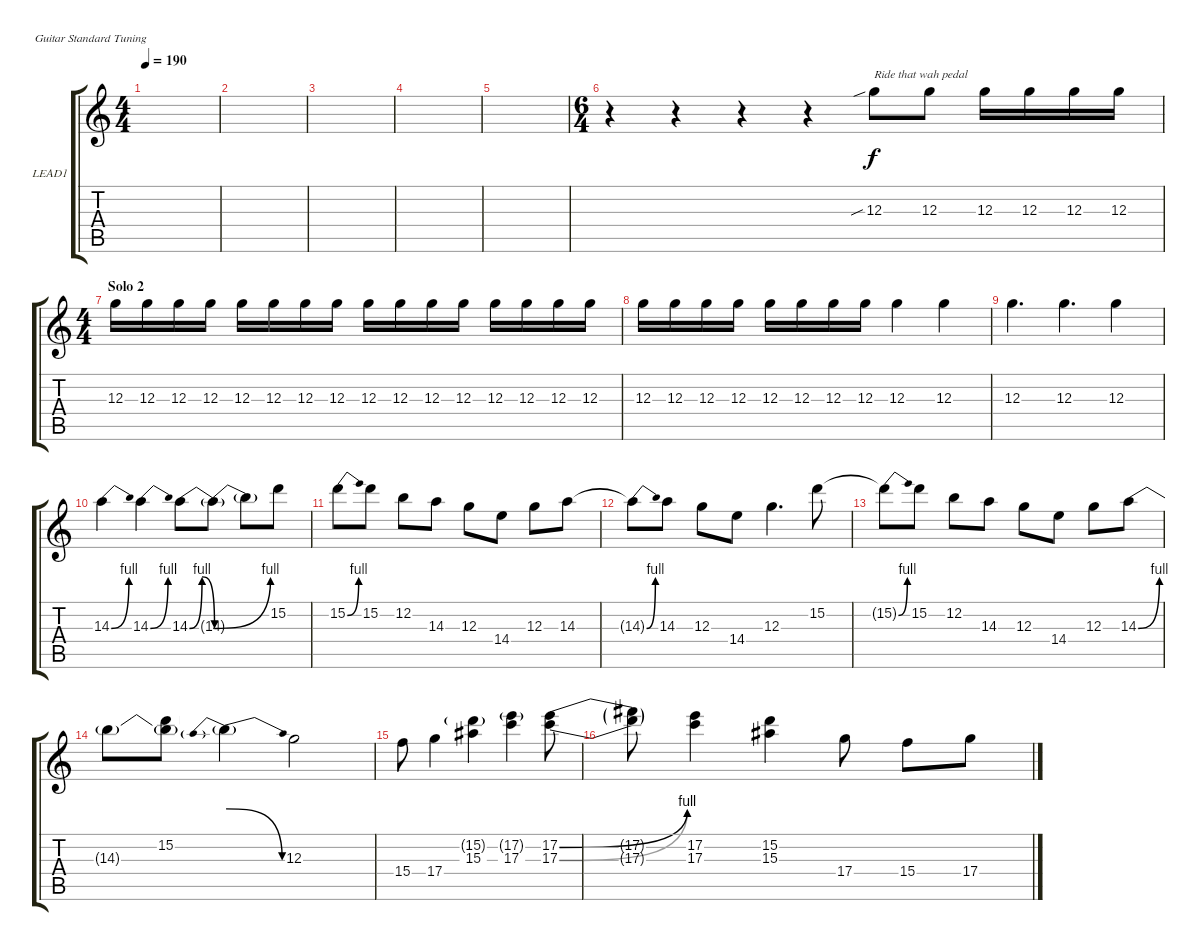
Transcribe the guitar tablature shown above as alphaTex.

\defaultSystemsLayout 4
\bracketExtendMode groupsimilarinstruments
\firstSystemTrackNameOrientation horizontal
\otherSystemsTrackNameOrientation horizontal
\track ("Lead Guitar 1" "LEAD1") {instrument overdrivenguitar}
\staff {score tabs}
\tuning (E4 B3 G3 D3 A2 E2)
\ts (4 4)
\tempo 190
\clef g2
\ks c
|
|
|
|
|
\ts (6 4)
r.4 r.4 r.4 r.4 12.3{sib}.8{txt "Ride that wah pedal"} 12.3.8 12.3.16 12.3.16 12.3.16 12.3.16 |
\ts (4 4)
\section ("" "Solo 2")
12.3.16 12.3.16 12.3.16 12.3.16 12.3.16 12.3.16 12.3.16 12.3.16 12.3.16 12.3.16 12.3.16 12.3.16 12.3.16 12.3.16 12.3.16 12.3.16 |
12.3.16 12.3.16 12.3.16 12.3.16 12.3.16 12.3.16 12.3.16 12.3.16 12.3.4 12.3.4 |
12.3.4{d} 12.3.4{d} 12.3.4 |
14.3{be (bend 0 0 15 4)}.4 14.3{be (bend 0 0 15 4)}.4 14.3{be (bendrelease 0 0 10.2 4 20.4 4 30 0)}.8 14.3{be (bend 0 0 15 4) t}.8 14.3{t}.8 15.2.8 |
15.2{be (bend 0 0 15 4)}.8 15.2.8 12.2.8 14.3.8 12.3.8 14.4.8 12.3.8 14.3.8 |
14.3{be (bend 0 0 15 4) t}.8 14.3.8 12.3.8 14.4.8 12.3.4{d} 15.2.8 |
15.2{be (bend 0 0 15 4) t}.8 15.2.8 12.2.8 14.3.8 12.3.8 14.4.8 12.3.8 14.3{be (bend 0 0 15 4)}.8 |
14.3{t}.8 (15.2 14.3{t}).8 14.3{be (prebendrelease 0 4 15 0) t}.4 12.3.2 |
15.4.8 17.4.4 (15.3 15.2{g}).4 (17.3 17.2{g}).4 (17.3{be (bend 0 0 15 4)} 17.2{be (bend 0 0 15 4)}).8 |
(17.3{t} 17.2{t}).8 (17.3 17.2).4 (15.3 15.2).4 17.4.8 15.4.8 17.4.8
